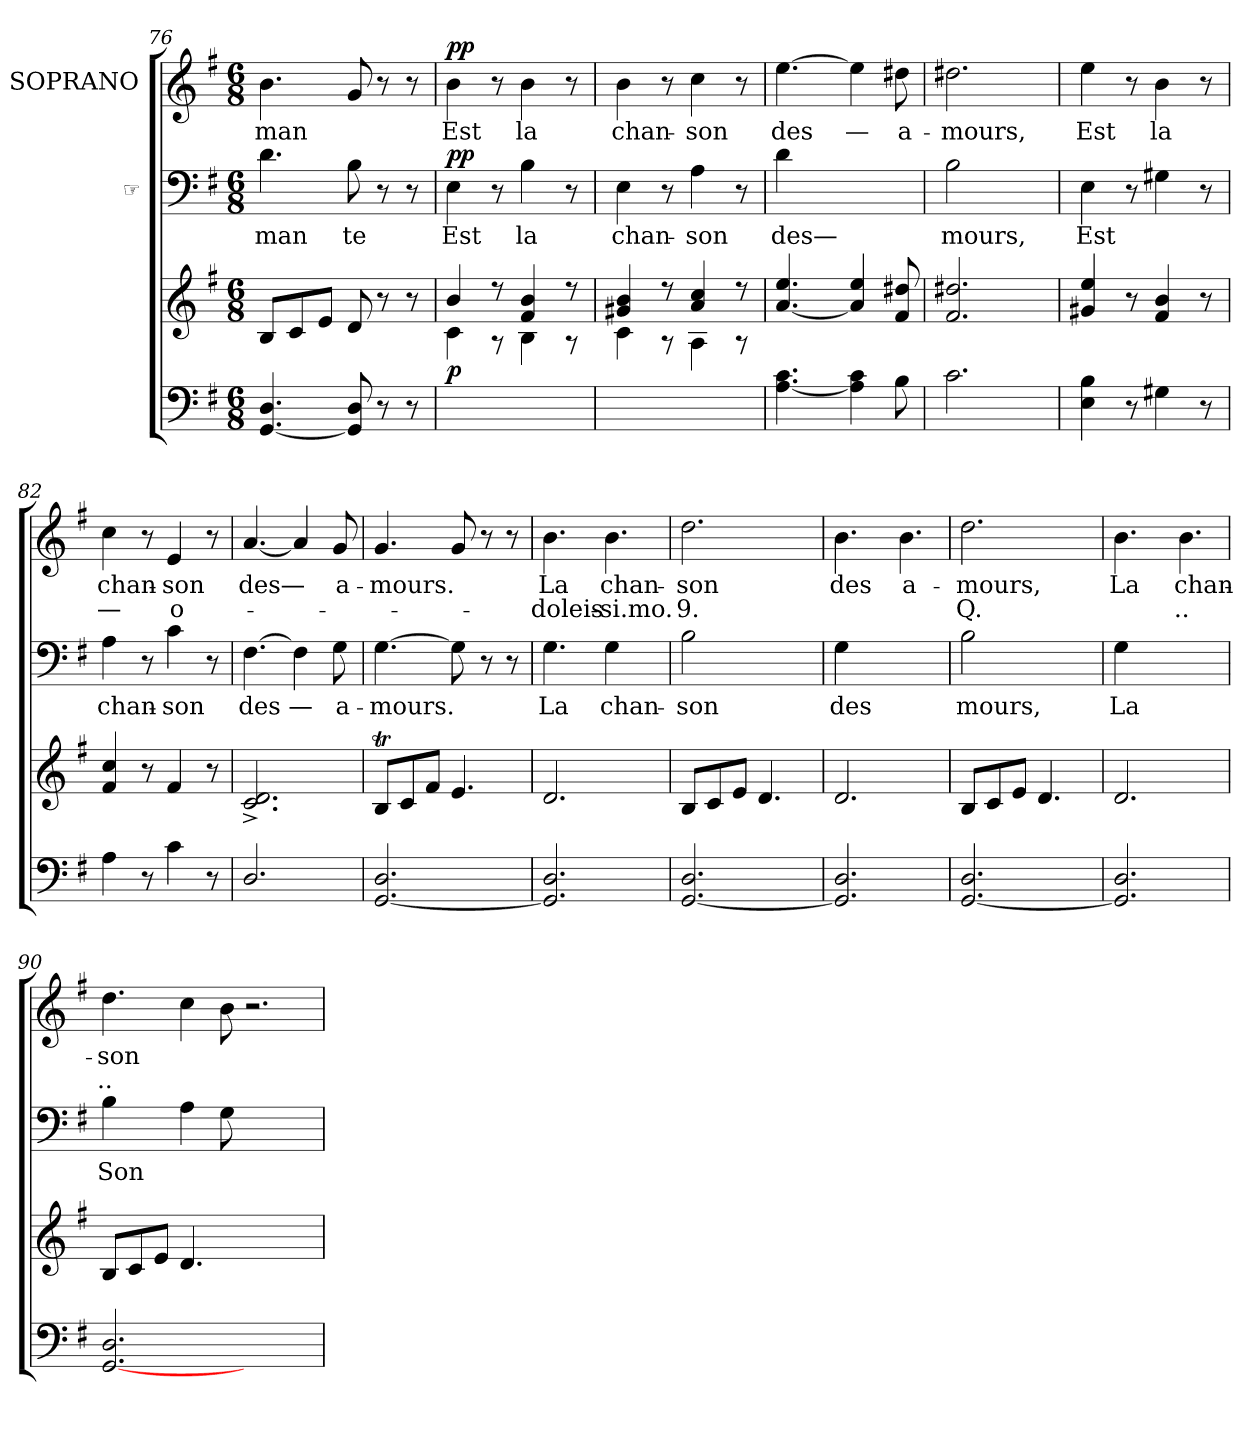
**kern	**kern	**dynam	**kern	**text	**dynam	**kern	**text	**text	**dynam
*part3	*part3	*part3	*part2	*part2	*part2	*part1	*part1	*part1	*part1
*staff4	*staff3	*staff3/4	*staff2	*staff2	*staff2	*staff1	*staff1	*staff1	*staff1
*	*	*	*I"☞	*	*	*I"SOPRANO	*	*	*
*clefF4	*clefG2	*	*clefF4	*	*	*clefG2	*	*	*
*k[f#]	*k[f#]	*	*k[f#]	*	*	*k[f#]	*	*	*
*M6/8	*M6/8	*	*M6/8	*	*	*M6/8	*	*	*
=76	=76	=76	=76	=76	=76	=76	=76	=76	=76
4.Di/ [4.GGi/	8Bj/L	.	4.dj\	man	.	4.bj\	man	.	.
.	8cj/	.	.	.	.	.	.	.	.
.	8ej/J	.	.	.	.	.	.	.	.
8Di/ 8GGi]/	8dj/	.	8Bj\	te	.	8gj/	.	.	.
8r	8r	.	8r	.	.	8r	.	.	.
8r	8r	.	8r	.	.	8r	.	.	.
=77	=77	=77	=77	=77	=77	=77	=77	=77	=77
*	*^	*	*	*	*	*	*	*	*
!	!	!	!LO:DY:a=2	!	!	!LO:DY:a	!	!	!	!LO:DY:a
2.ryy	4bj/	4ci\	p	4Ej\	Est	pp	4bj\	Est	.	pp
.	8r	8r	.	8r	.	.	8r	.	.	.
.	4bj/ 4f#j/	4Bi\	.	4Bj\	la	.	4bj\	la	.	.
.	8r	8r	.	8r	.	.	8r	.	.	.
=78	=78	=78	=78	=78	=78	=78	=78	=78	=78	=78
2.ryy	4bj/ 4g#Xj/	4ci\	.	4Ej\	chan-	.	4bj\	chan-	.	.
.	8r	8r	.	8r	.	.	8r	.	.	.
.	4ccj/ 4aj/	4Ai\	.	4Aj\	son	.	4ccj\	son	.	.
.	8r	8r	.	8r	.	.	8r	.	.	.
*	*v	*v	*	*	*	*	*	*	*	*
!!LO:LB:g=z
=79	=79	=79	=79	=79	=79	=79	=79	=79	=79
4.ci\ [4.Ai\	4.eej/ [4.aj/	.	4dj\	des—	.	[4.eej\	des	.	.
.	.	.	2ryy	.	.	.	.	.	.
4ci\ 4Ai]\	4eej/ 4aj]/	.	.	.	.	4eej\]	—	.	.
8Bi\	8dd#Xj/ 8f#j/	.	.	.	.	8dd#Xj\	a-	.	.
=80	=80	=80	=80	=80	=80	=80	=80	=80	=80
2.ci\	2.dd#Xj/ 2.f#j/	.	2Bj\	mours,	.	2.dd#Xj\	mours,	.	.
.	.	.	4ryy	.	.	.	.	.	.
=81	=81	=81	=81	=81	=81	=81	=81	=81	=81
4Ei\ 4Bi\	4eej/ 4g#Xj/	.	4Ej\	Est	.	4eej\	Est	.	.
8r	8r	.	8r	.	.	8r	.	.	.
4G#Xi\	4bj/ 4f#j/	.	4G#Xj\	.	.	4bj\	la	.	.
8r	8r	.	8r	.	.	8r	.	.	.
=82	=82	=82	=82	=82	=82	=82	=82	=82	=82
4Ai\	4ccj/ 4f#j/	.	4Aj\	chan-	.	4ccj\	chan-	—	.
8r	8r	.	8r	.	.	8r	.	.	.
4ci\	4f#j/	.	4cj\	son	.	4ej/	son	o-	.
8r	8r	.	8r	.	.	8r	.	.	.
=83	=83	=83	=83	=83	=83	=83	=83	=83	=83
2.Di/	2.dj^</ 2.cj^</	.	[4.F#j\	des	.	[4.aj/	des—	.	.
.	.	.	4F#j\]	—	.	4aj/]	.	.	.
.	.	.	8Gj\	a-	.	8gj/	a-	.	.
=84	=84	=84	=84	=84	=84	=84	=84	=84	=84
2.Di/ [2.GGi/	8Btj/L	.	[4.Gj\	mours.	.	4.gj/	mours.	.	.
.	8cj/	.	.	.	.	.	.	.	.
.	8f#j/J	.	.	.	.	.	.	.	.
.	4.ej/	.	8Gj\]	.	.	8gj/	.	.	.
.	.	.	8r	.	.	8r	.	.	.
.	.	.	8r	.	.	8r	.	.	.
!!LO:PB:g=z
=85	=85	=85	=85	=85	=85	=85	=85	=85	=85
2.Di/ 2.GGi]/	2.dj/	.	4.Gj\	La	.	4.bj\	La	doleis-	.
.	.	.	4Gj\	chan-	.	4.bj\	chan-	si.mo.	.
.	.	.	8ryy	.	.	.	.	.	.
=86	=86	=86	=86	=86	=86	=86	=86	=86	=86
2.Di/ [2.GGi/	8Bj/L	.	2Bj\	son	.	2.ddj\	son	9.	.
.	8cj/	.	.	.	.	.	.	.	.
.	8ej/J	.	.	.	.	.	.	.	.
.	4.dj/	.	.	.	.	.	.	.	.
.	.	.	4ryy	.	.	.	.	.	.
=87	=87	=87	=87	=87	=87	=87	=87	=87	=87
2.Di/ 2.GGi]/	2.dj/	.	4Gj\	des	.	4.bj\	des	.	.
.	.	.	2ryy	.	.	.	.	.	.
.	.	.	.	.	.	4.bj\	a-	.	.
=88	=88	=88	=88	=88	=88	=88	=88	=88	=88
2.Di/ [2.GGi/	8Bj/L	.	2Bj\	mours,	.	2.ddj\	mours,	Q.	.
.	8cj/	.	.	.	.	.	.	.	.
.	8ej/J	.	.	.	.	.	.	.	.
.	4.dj/	.	.	.	.	.	.	.	.
.	.	.	4ryy	.	.	.	.	.	.
=89	=89	=89	=89	=89	=89	=89	=89	=89	=89
2.Di/ 2.GGi]/	2.dj/	.	4Gj\	La	.	4.bj\	La	.	.
.	.	.	2ryy	.	.	.	.	.	.
.	.	.	.	.	.	4.bj\	chan-	..	.
=90	=90	=90	=90	=90	=90	=90	=90	=90	=90
2.Di/ [2.GGi/	8Bj/L	.	4Bj\	Son	.	4.ddj\	son	..	.
.	8cj/	.	.	.	.	.	.	.	.
.	8ej/J	.	8ryy	.	.	.	.	.	.
.	4.dj/	.	4Aj\	.	.	4ccj\	.	.	.
.	.	.	8Gj\	.	.	8bj\	.	.	.
2.ryy	2.ryy	.	2.ryy	.	.	2.r	.	.	.
=	=	=	=	=	=	=	=	=	=
*-	*-	*-	*-	*-	*-	*-	*-	*-	*-
